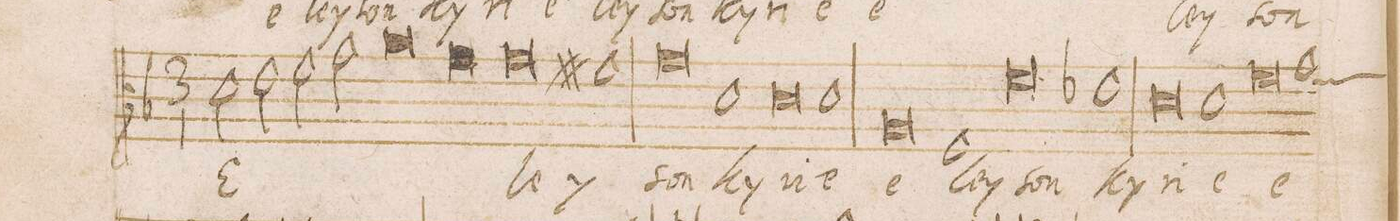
**kern	**text
*I"DISCANTVS	*
*clefC3	*
*k[b-]	*
*M3/1	*
2d\	E-
2e\	.
2f\	.
2g\	.
0a	.
=51	=51
0g	.
=52	=52
0g	-le-
1f#X	-y-
=53	=53
0g	-son
1d	ky-
=54	=54
0d	-ri-
1d	-e
=55	=55
0A	e-
1F	-ley-
=56	=56
0f	-son
1e-X	ky-
=57	=57
0d	-ri-
1d	-e
=58	=58
0f	e-
*custos:f	*
1g	.
=59	=59
*-	*-
